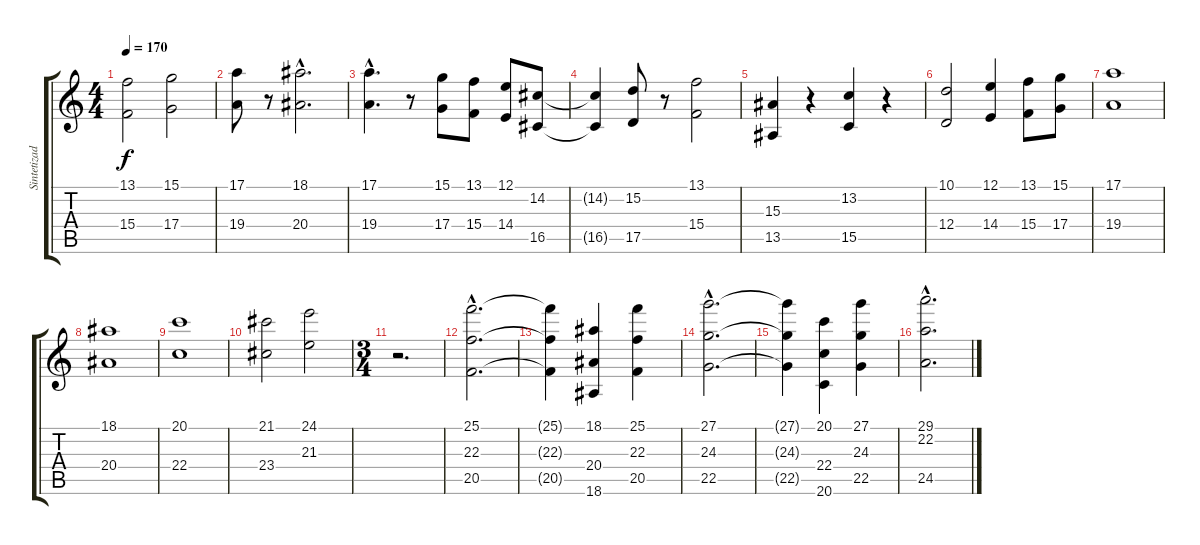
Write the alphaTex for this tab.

\track ("Sintetizador" "Sintetizad") {instrument viola}
\staff {score tabs}
\tuning (E4 B3 G3 D3 A2 E2) {hide}
\ts (4 4)
\tempo 170
\clef g2
\ks c
(13.1 15.4).2{dy f} (15.1 17.4).2 |
(17.1 19.4).8 r.8 (18.1{hac} 20.4{hac}).2{d} |
(17.1{hac} 19.4{hac}).4{d volume 12} r.8 (15.1 17.4).8 (13.1 15.4).8 (12.1 14.4).8 (14.2 16.5).8 |
(14.2{t} 16.5{t}).4 (15.2 17.5).8 r.8 (13.1 15.4).2 |
(15.3 13.5).4 r.4 (13.2 15.5).4 r.4 |
(10.1 12.4).2 (12.1 14.4).4 (13.1 15.4).8 (15.1 17.4).8 |
(17.1 19.4).1 |
(18.1 20.4).1 |
(20.1 22.4).1 |
(21.1 23.4).2 (24.1 21.3).2 |
\ts (3 4)
r.2{d} |
(25.1{hac} 22.3{hac} 20.5{hac}).2{d volume 12} |
(25.1{t} 22.3{t} 20.5{t}).4 (18.1 20.4 18.6).4 (25.1 22.3 20.5).4 |
(27.1{hac} 24.3{hac} 22.5{hac}).2{d} |
(27.1{t} 24.3{t} 22.5{t}).4 (20.1 22.4 20.6).4 (27.1 24.3 22.5).4 |
(29.1{hac} 22.2{hac} 24.5{hac}).2{d}
